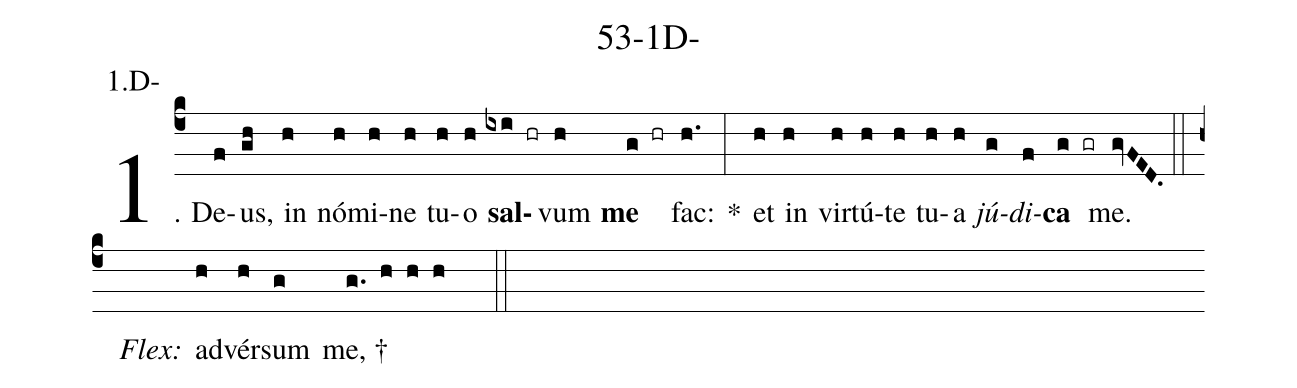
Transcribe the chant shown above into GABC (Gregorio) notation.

name: 53-1D-;
annotation: 1.D-;
%%
(c4)1. De(f)us,(gh) in(h) nó(h)mi(h)ne(h) tu(h)o(h) <b>sal</b>(ixi hr)vum(h) <b>me</b>(g hr) fac:(h.) *(:) et(h) in(h) vir(h)tú(h)te(h) tu(h)a(h) <i>jú</i>(g)<i>di</i>(f)<b>ca</b>(g gr) me.(gvFED.) (::)
<i>Flex:</i>()  ad(h)vér(h)sum(g) me, †(g. h h h  ::)
